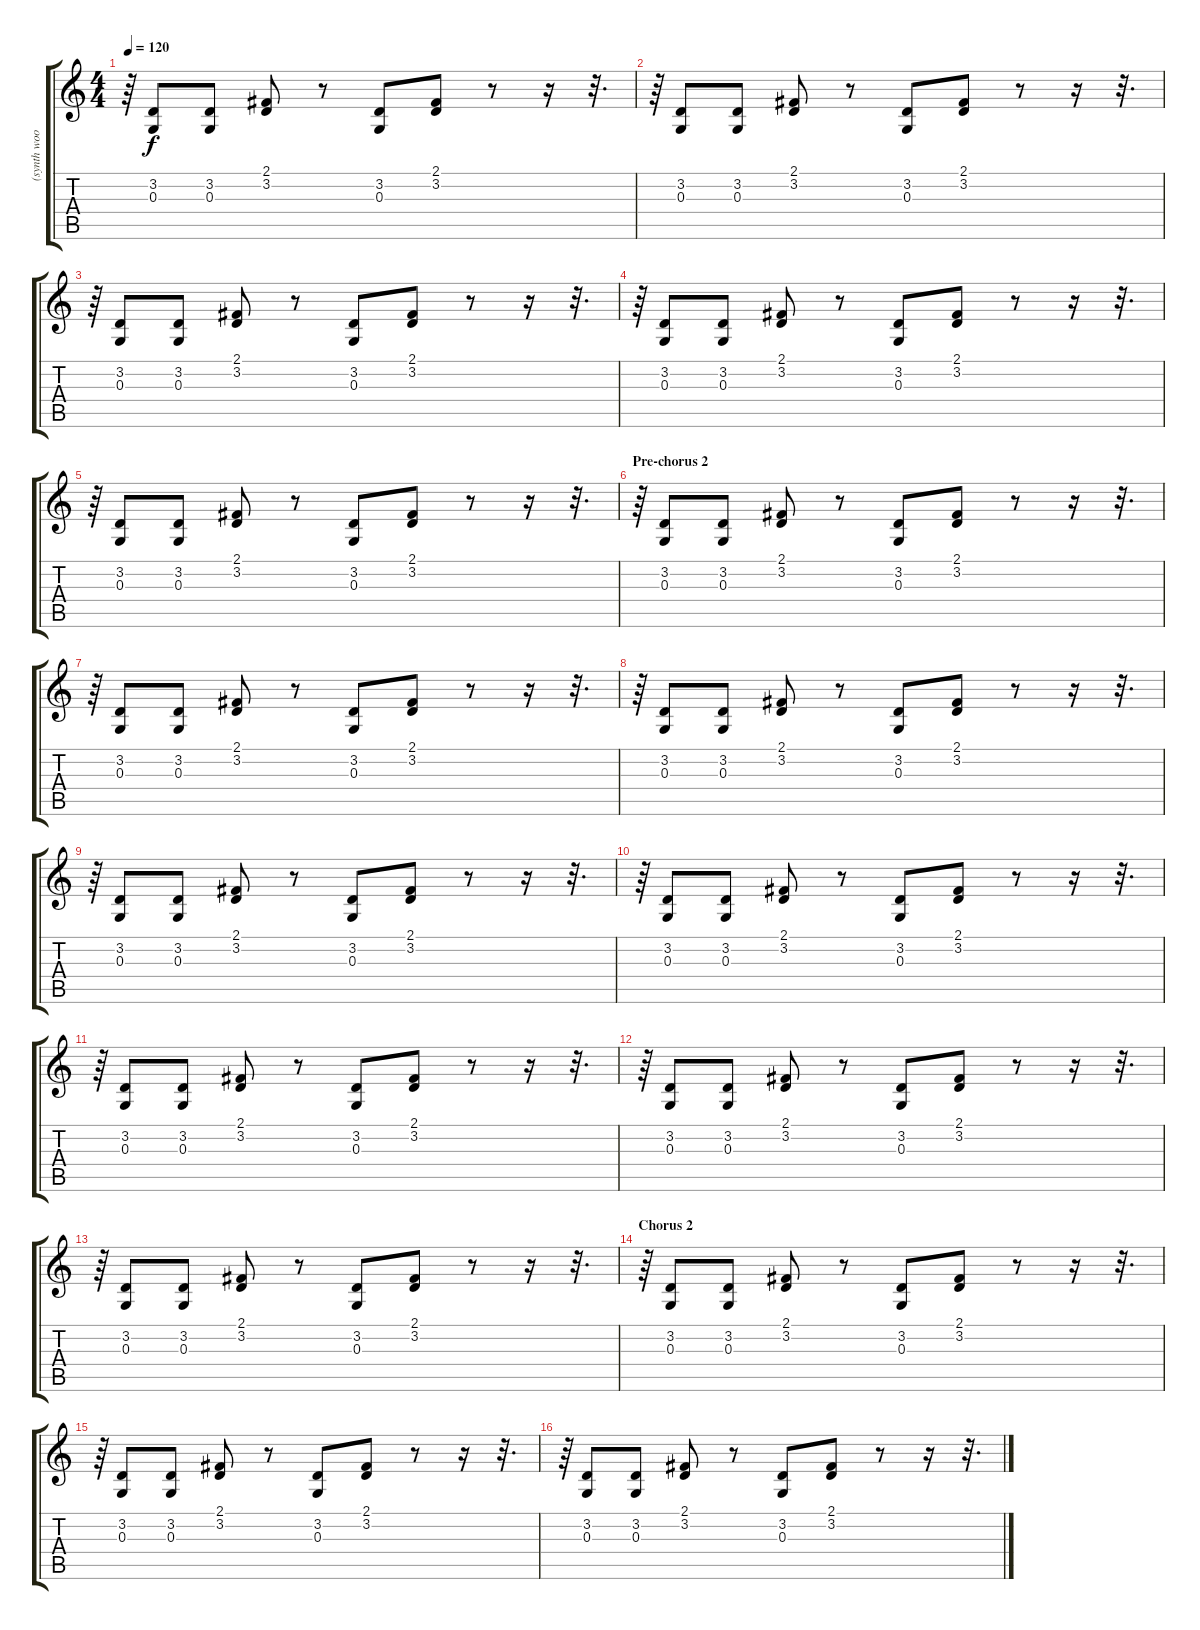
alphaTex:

\track ("(synth woodblock stereo)" "(synth woo") {instrument woodblock}
\staff {score tabs}
\tuning (E4 B3 G3 D3 A2 E2) {hide}
\ts (4 4)
\tempo 120
\clef g2
\ks c
r.64{dy f} (3.2 0.3).8 (3.2 0.3).8 (2.1 3.2).8 r.8 (3.2 0.3).8 (2.1 3.2).8 r.8 r.16 r.32{d} |
r.64 (3.2 0.3).8 (3.2 0.3).8 (2.1 3.2).8 r.8 (3.2 0.3).8 (2.1 3.2).8 r.8 r.16 r.32{d} |
r.64 (3.2 0.3).8 (3.2 0.3).8 (2.1 3.2).8 r.8 (3.2 0.3).8 (2.1 3.2).8 r.8 r.16 r.32{d} |
r.64 (3.2 0.3).8 (3.2 0.3).8 (2.1 3.2).8 r.8 (3.2 0.3).8 (2.1 3.2).8 r.8 r.16 r.32{d} |
r.64 (3.2 0.3).8 (3.2 0.3).8 (2.1 3.2).8 r.8 (3.2 0.3).8 (2.1 3.2).8 r.8 r.16 r.32{d} |
\section ("" "Pre-chorus 2")
r.64 (3.2 0.3).8 (3.2 0.3).8 (2.1 3.2).8 r.8 (3.2 0.3).8 (2.1 3.2).8 r.8 r.16 r.32{d} |
r.64 (3.2 0.3).8 (3.2 0.3).8 (2.1 3.2).8 r.8 (3.2 0.3).8 (2.1 3.2).8 r.8 r.16 r.32{d} |
r.64 (3.2 0.3).8 (3.2 0.3).8 (2.1 3.2).8 r.8 (3.2 0.3).8 (2.1 3.2).8 r.8 r.16 r.32{d} |
r.64 (3.2 0.3).8 (3.2 0.3).8 (2.1 3.2).8 r.8 (3.2 0.3).8 (2.1 3.2).8 r.8 r.16 r.32{d} |
r.64 (3.2 0.3).8 (3.2 0.3).8 (2.1 3.2).8 r.8 (3.2 0.3).8 (2.1 3.2).8 r.8 r.16 r.32{d} |
r.64 (3.2 0.3).8 (3.2 0.3).8 (2.1 3.2).8 r.8 (3.2 0.3).8 (2.1 3.2).8 r.8 r.16 r.32{d} |
r.64 (3.2 0.3).8 (3.2 0.3).8 (2.1 3.2).8 r.8 (3.2 0.3).8 (2.1 3.2).8 r.8 r.16 r.32{d} |
r.64 (3.2 0.3).8 (3.2 0.3).8 (2.1 3.2).8 r.8 (3.2 0.3).8 (2.1 3.2).8 r.8 r.16 r.32{d} |
\section ("" "Chorus 2")
r.64 (3.2 0.3).8 (3.2 0.3).8 (2.1 3.2).8 r.8 (3.2 0.3).8 (2.1 3.2).8 r.8 r.16 r.32{d} |
r.64 (3.2 0.3).8 (3.2 0.3).8 (2.1 3.2).8 r.8 (3.2 0.3).8 (2.1 3.2).8 r.8 r.16 r.32{d} |
r.64 (3.2 0.3).8 (3.2 0.3).8 (2.1 3.2).8 r.8 (3.2 0.3).8 (2.1 3.2).8 r.8 r.16 r.32{d}
